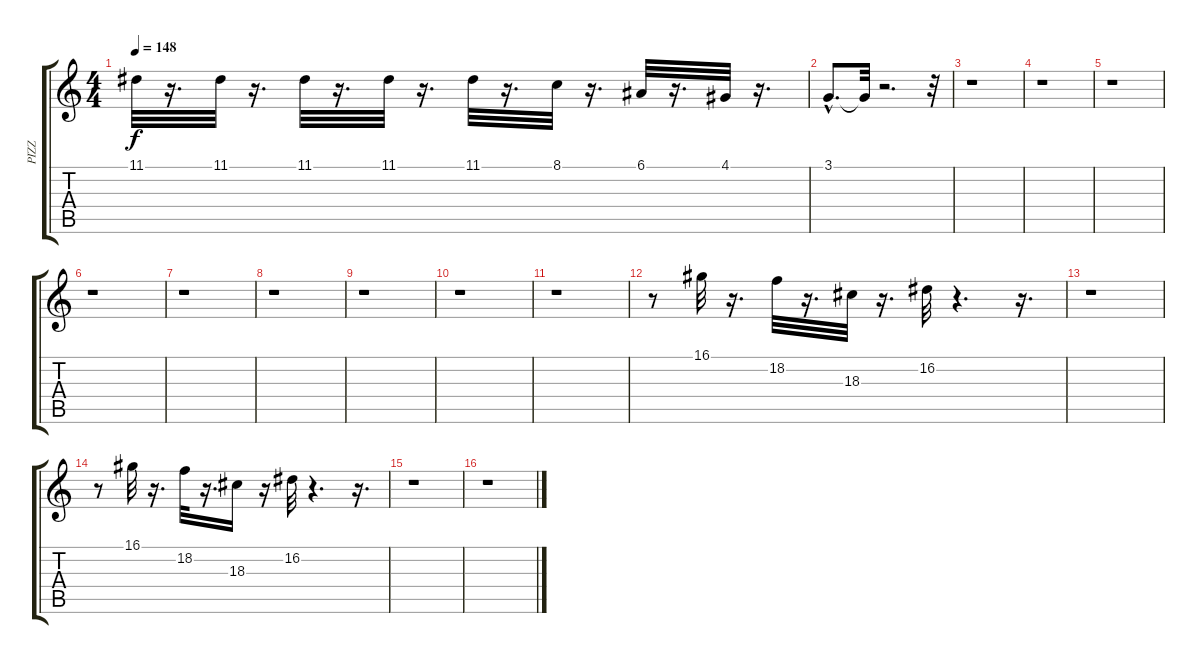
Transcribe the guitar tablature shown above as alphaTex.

\track ("PIZZ" "PIZZ") {instrument pizzicatostrings}
\staff {score tabs}
\tuning (E4 B3 G3 D3 A2 E2) {hide}
\ts (4 4)
\tempo 148
\clef g2
\ks c
11.1.32{dy f} r.16{d} 11.1.32 r.16{d} 11.1.32 r.16{d} 11.1.32 r.16{d} 11.1.32 r.16{d} 8.1.32 r.16{d} 6.1.32 r.16{d} 4.1.32 r.16{d} |
3.1{hac}.8{d} 3.1{t}.32 r.2{d} r.32 |
r.1 |
r.1 |
r.1 |
r.1 |
r.1 |
r.1 |
r.1 |
r.1 |
r.1 |
r.8 16.1.32 r.16{d} 18.2.32 r.16{d} 18.3.32 r.16{d} 16.2.32 r.4{d} r.16{d} |
r.1 |
r.8 16.1.32 r.16{d} 18.2.32 r.16{d} 18.3.16 r.16 16.2.32 r.4{d} r.16{d} |
r.1 |
r.1
